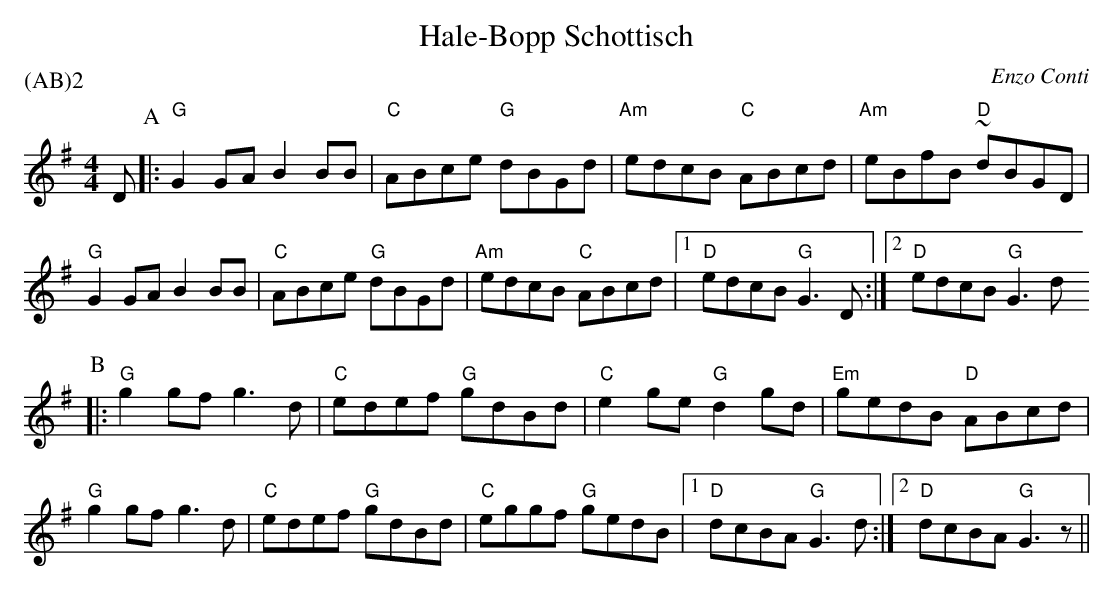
X:1
T:Hale-Bopp Schottisch
M:4/4
P:(AB)2
C:Enzo Conti
K:G
D  \
P:A
|: "G" G2 GA B2 BB | "C" ABce "G" dBGd |  \
"Am" edcB "C" ABcd | "Am" eBfB  "D" ~dBGD |
"G" G2 GA B2 BB |  "C" ABce "G" dBGd | \
"Am" edcB "C" ABcd |1 "D" edcB "G" G3  D :|2  "D" edcB "G" G3  d
P:B
|: "G" g2 gf g3d | "C" edef "G" gdBd |  \
"C" e2ge "G" d2gd | "Em" gedB "D" ABcd |
"G" g2 gf g3d | "C" edef "G" gdBd |  \
"C" eggf "G" gedB |1 "D" dcBA "G" G3 d :|2 "D" dcBA "G" G3 z ||
